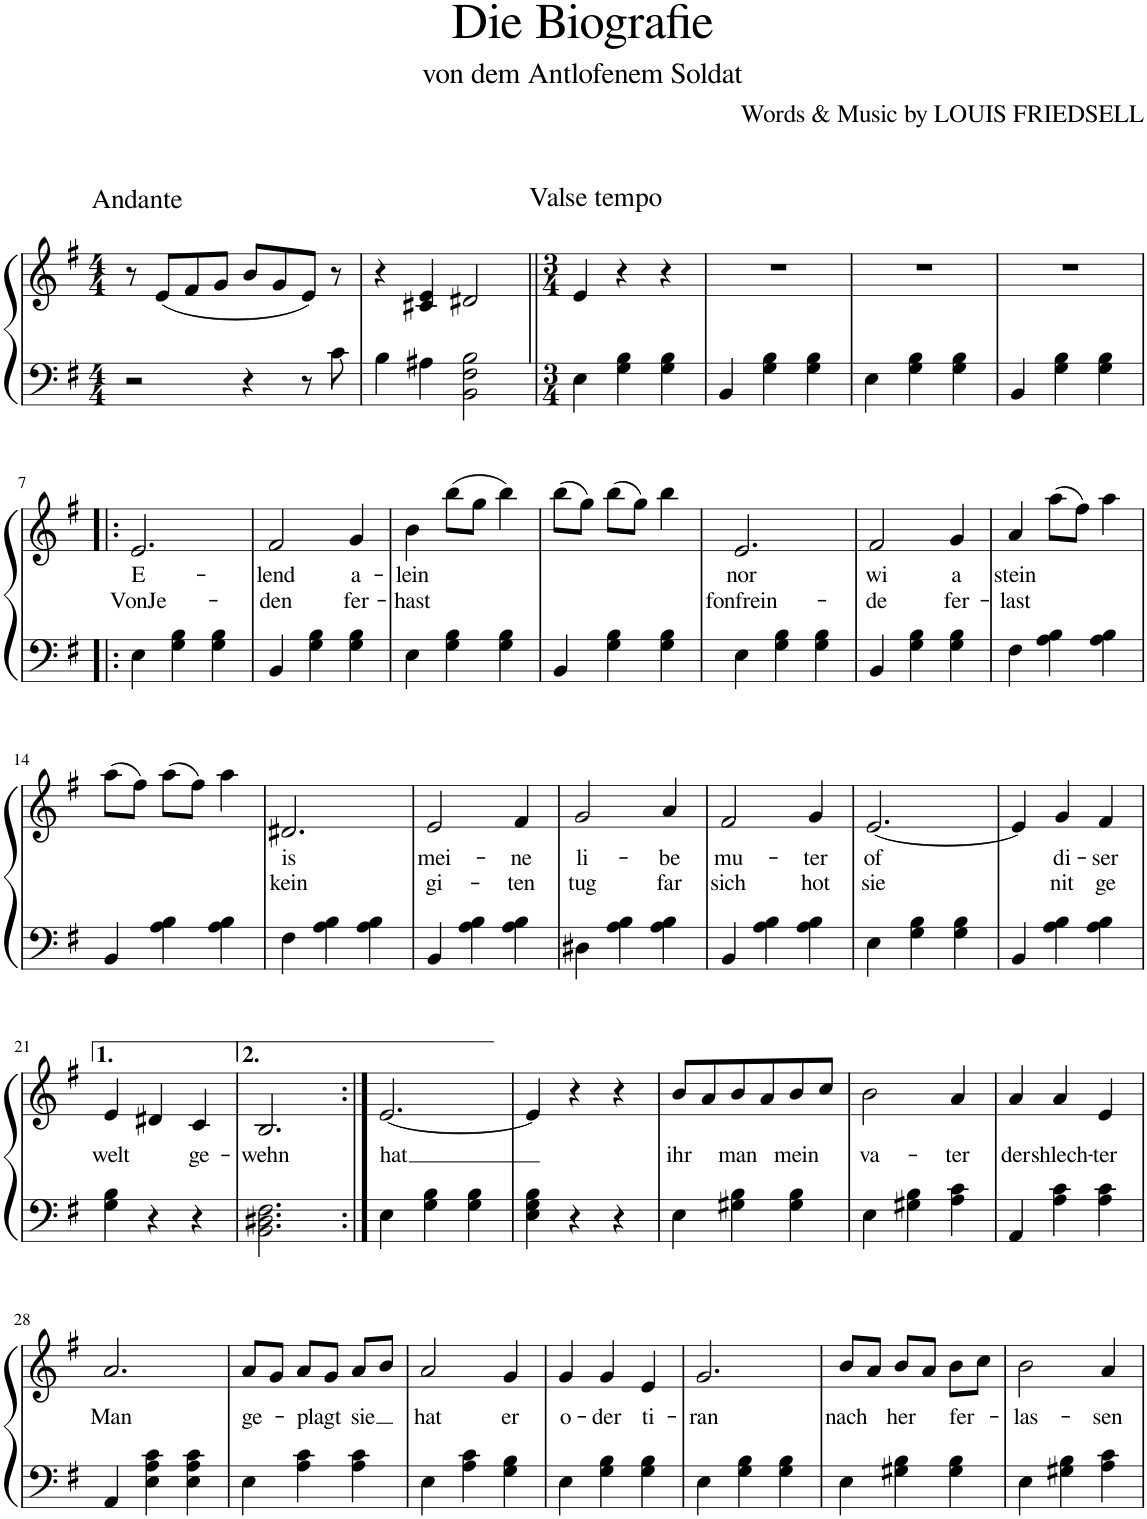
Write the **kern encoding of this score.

**kern	**kern	**text	**text
*part1	*part1	*part1	*part1
*staff2	*staff1	*staff1	*staff1
*I"Klavier	*	*	*
*I'Klav.	*	*	*
*clefF4	*clefG2	*	*
*k[f#]	*k[f#]	*	*
*M4/4	*M4/4	*	*
=1	=1	=1	=1
2r	8r	.	.
!	!LO:TX:a:t=Andante	!	!
.	(8e/L	.	.
.	8f#/	.	.
.	8g/J	.	.
4r	8b/L	.	.
.	8g/	.	.
8r	8e/J)	.	.
8c\	8r	.	.
=2	=2	=2	=2
4B\	4r	.	.
4A#X\	4c#X/ 4e/	.	.
2BB\ 2F#\ 2B\	2d#X/	.	.
=3||	=3||	=3||	=3||
*M3/4	*M3/4	*	*
!	!LO:TX:a:t=Valse tempo	!	!
4E\	4e/	.	.
4G\ 4B\	4r	.	.
4G\ 4B\	4r	.	.
=4	=4	=4	=4
4BB/	2.r	.	.
4G\ 4B\	.	.	.
4G\ 4B\	.	.	.
=5	=5	=5	=5
4E\	2.r	.	.
4G\ 4B\	.	.	.
4G\ 4B\	.	.	.
=6	=6	=6	=6
4BB/	2.r	.	.
4G\ 4B\	.	.	.
4G\ 4B\	.	.	.
!!LO:LB:g=z
=7!|:	=7!|:	=7!|:	=7!|:
!	!	!LO:LY:b	!LO:LY:b
4E\	2.e/	E-	VonJe-
4G\ 4B\	.	.	.
4G\ 4B\	.	.	.
=8	=8	=8	=8
!	!	!LO:LY:b	!LO:LY:b
4BB/	2f#/	-lend	-den
4G\ 4B\	.	.	.
!	!	!LO:LY:b	!LO:LY:b
4G\ 4B\	4g/	a-	fer-
=9	=9	=9	=9
!	!	!LO:LY:b	!LO:LY:b
4E\	4b\	-lein	-hast
4G\ 4B\	(8bb\L	.	.
.	8gg\J	.	.
4G\ 4B\	4bb\)	.	.
=10	=10	=10	=10
4BB/	(8bb\L	.	.
.	8gg\J)	.	.
4G\ 4B\	(8bb\L	.	.
.	8gg\J)	.	.
4G\ 4B\	4bb\	.	.
=11	=11	=11	=11
!	!	!LO:LY:b	!LO:LY:b
4E\	2.e/	nor	fonfrein-
4G\ 4B\	.	.	.
4G\ 4B\	.	.	.
=12	=12	=12	=12
!	!	!LO:LY:b	!LO:LY:b
4BB/	2f#/	wi	-de
4G\ 4B\	.	.	.
!	!	!LO:LY:b	!LO:LY:b
4G\ 4B\	4g/	a	fer-
=13	=13	=13	=13
!	!	!LO:LY:b	!LO:LY:b
4F#\	4a/	stein	-last
4A\ 4B\	(8aa\L	.	.
.	8ff#\J)	.	.
4A\ 4B\	4aa\	.	.
!!LO:LB:g=z
=14	=14	=14	=14
4BB/	(8aa\L	.	.
.	8ff#\J)	.	.
4A\ 4B\	(8aa\L	.	.
.	8ff#\J)	.	.
4A\ 4B\	4aa\	.	.
=15	=15	=15	=15
!	!	!LO:LY:b	!LO:LY:b
4F#\	2.d#X/	is	kein
4A\ 4B\	.	.	.
4A\ 4B\	.	.	.
=16	=16	=16	=16
!	!	!LO:LY:b	!LO:LY:b
4BB/	2e/	mei-	gi-
4A\ 4B\	.	.	.
!	!	!LO:LY:b	!LO:LY:b
4A\ 4B\	4f#/	-ne	-ten
=17	=17	=17	=17
!	!	!LO:LY:b	!LO:LY:b
4D#X\	2g/	li-	tug
4A\ 4B\	.	.	.
!	!	!LO:LY:b	!LO:LY:b
4A\ 4B\	4a/	-be	far
=18	=18	=18	=18
!	!	!LO:LY:b	!LO:LY:b
4BB/	2f#/	mu-	sich
4A\ 4B\	.	.	.
!	!	!LO:LY:b	!LO:LY:b
4A\ 4B\	4g/	-ter	hot
=19	=19	=19	=19
!	!	!LO:LY:b	!LO:LY:b
4E\	[2.e/	of	sie
4G\ 4B\	.	.	.
4G\ 4B\	.	.	.
=20	=20	=20	=20
4BB/	4e/]	.	.
!	!	!LO:LY:b	!LO:LY:b
4A\ 4B\	4g/	di-	nit
!	!	!LO:LY:b	!LO:LY:b
4A\ 4B\	4f#/	-ser	ge
!!LO:LB:g=z
=21	=21	=21	=21
!	!	!LO:LY:b	!
4G\ 4B\	4e/	welt	.
4r	4d#X/	.	.
!	!	!LO:LY:b	!
4r	4c/	ge-	.
=22	=22	=22	=22
!	!	!LO:LY:b	!
2.BB\ 2.D#X\ 2.F#\	2.B/	-wehn	.
=23:|!	=23:|!	=23:|!	=23:|!
!	!	!LO:LY:b	!
4E\	[2.e/	hat	.
4G\ 4B\	.	.	.
4G\ 4B\	.	.	.
=24	=24	=24	=24
4E\ 4G\ 4B\	4e/]	.	.
4r	4r	.	.
4r	4r	.	.
=25	=25	=25	=25
!	!	!LO:LY:b	!
4E\	8b/L	ihr	.
.	8a/	.	.
!	!	!LO:LY:b	!
4G#X\ 4B\	8b/	man	.
.	8a/	.	.
!	!	!LO:LY:b	!
4G#\ 4B\	8b/	mein	.
.	8cc/J	.	.
=26	=26	=26	=26
!	!	!LO:LY:b	!
4E\	2b\	va-	.
4G#X\ 4B\	.	.	.
!	!	!LO:LY:b	!
4A\ 4c\	4a/	-ter	.
=27	=27	=27	=27
!	!	!LO:LY:b	!
4AA/	4a/	der	.
!	!	!LO:LY:b	!
4A\ 4c\	4a/	shlech-	.
!	!	!LO:LY:b	!
4A\ 4c\	4e/	-ter	.
!!LO:LB:g=z
=28	=28	=28	=28
!	!	!LO:LY:b	!
4AA/	2.a/	Man	.
4E\ 4A\ 4c\	.	.	.
4E\ 4A\ 4c\	.	.	.
=29	=29	=29	=29
!	!	!LO:LY:b	!
4E\	8a/L	ge-	.
.	8g/J	.	.
!	!	!LO:LY:b	!
4A\ 4c\	8a/L	-plagt	.
.	8g/J	.	.
!	!	!LO:LY:b	!
4A\ 4c\	8a/L	sie	.
.	8b/J	.	.
=30	=30	=30	=30
!	!	!LO:LY:b	!
4E\	2a/	hat	.
4A\ 4c\	.	.	.
!	!	!LO:LY:b	!
4G\ 4B\	4g/	er	.
=31	=31	=31	=31
!	!	!LO:LY:b	!
4E\	4g/	o-	.
!	!	!LO:LY:b	!
4G\ 4B\	4g/	-der	.
!	!	!LO:LY:b	!
4G\ 4B\	4e/	ti-	.
=32	=32	=32	=32
!	!	!LO:LY:b	!
4E\	2.g/	-ran	.
4G\ 4B\	.	.	.
4G\ 4B\	.	.	.
=33	=33	=33	=33
!	!	!LO:LY:b	!
4E\	8b/L	nach	.
.	8a/J	.	.
!	!	!LO:LY:b	!
4G#X\ 4B\	8b/L	her	.
.	8a/J	.	.
!	!	!LO:LY:b	!
4G#\ 4B\	8b\L	fer-	.
.	8cc\J	.	.
=34	=34	=34	=34
!	!	!LO:LY:b	!
4E\	2b\	-las-	.
4G#X\ 4B\	.	.	.
!	!	!LO:LY:b	!
4A\ 4c\	4a/	-sen	.
=	=	=	=
*-	*-	*-	*-
